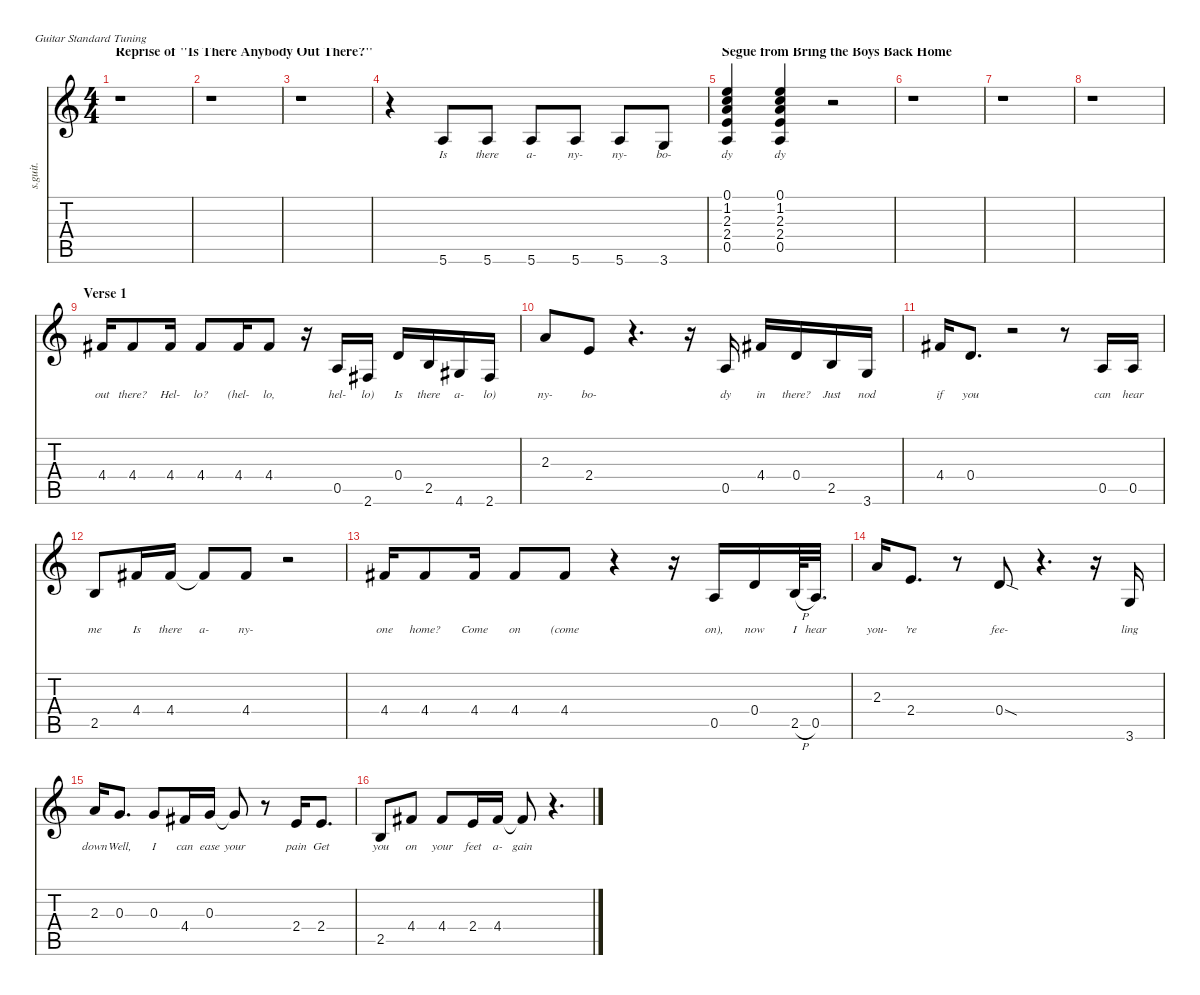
\defaultSystemsLayout 4
\hideDynamics
\bracketExtendMode nobrackets
\track ("Roger Waters - Vocals" "s.guit.") {instrument lead6voice}
\staff {score tabs}
\tuning (E4 B3 G3 D3 A2 E2)
\displaytranspose 12
\ts (4 4)
\beaming (8 2 2 2 2)
\section ("" "Reprise of \"Is There Anybody Out There?\"")
\tempo (128 hide)
\clef g2
\ks c
r.1{dy f instrument lead6voice} |
r.1 |
r.1 |
r.4 5.6.8{lyrics (0 "Is") lyrics (1 "") lyrics (2 "") lyrics (3 "") lyrics (4 "")} 5.6.8{lyrics (0 "there") lyrics (1 "") lyrics (2 "") lyrics (3 "") lyrics (4 "")} 5.6.8{lyrics (0 "a-") lyrics (1 "") lyrics (2 "") lyrics (3 "") lyrics (4 "")} 5.6.8{lyrics (0 "ny-") lyrics (1 "") lyrics (2 "") lyrics (3 "") lyrics (4 "")} 5.6.8{lyrics (0 "ny-") lyrics (1 "") lyrics (2 "") lyrics (3 "") lyrics (4 "")} 3.6.8{lyrics (0 "bo-") lyrics (1 "") lyrics (2 "") lyrics (3 "") lyrics (4 "")} |
\section ("" "Segue from Bring the Boys Back Home")
(0.1 1.2 2.3 2.4 0.5).4{lyrics (0 "dy") lyrics (1 "") lyrics (2 "") lyrics (3 "") lyrics (4 "")} (0.1 1.2 2.3 2.4 0.5).4{lyrics (0 "dy") lyrics (1 "") lyrics (2 "") lyrics (3 "") lyrics (4 "")} r.2 |
r.1 |
\tempo (64 hide)
r.1 |
r.1 |
\section ("" "Verse 1")
4.4{acc #}.16{lyrics (0 "out") lyrics (1 "") lyrics (2 "") lyrics (3 "") lyrics (4 "")} 4.4{acc #}.8{lyrics (0 "there?") lyrics (1 "") lyrics (2 "") lyrics (3 "") lyrics (4 "")} 4.4{acc #}.16{lyrics (0 "Hel-") lyrics (1 "") lyrics (2 "") lyrics (3 "") lyrics (4 "")} 4.4{acc #}.8{lyrics (0 "lo?") lyrics (1 "") lyrics (2 "") lyrics (3 "") lyrics (4 "")} 4.4{acc #}.16{lyrics (0 "(hel-") lyrics (1 "") lyrics (2 "") lyrics (3 "") lyrics (4 "")} 4.4{acc #}.8{lyrics (0 "lo,") lyrics (1 "") lyrics (2 "") lyrics (3 "") lyrics (4 "")} r.16 0.5.16{lyrics (0 "hel-") lyrics (1 "") lyrics (2 "") lyrics (3 "") lyrics (4 "")} 2.6{acc #}.16{lyrics (0 "lo)") lyrics (1 "") lyrics (2 "") lyrics (3 "") lyrics (4 "")} 0.4.16{lyrics (0 "Is") lyrics (1 "") lyrics (2 "") lyrics (3 "") lyrics (4 "")} 2.5.16{lyrics (0 "there") lyrics (1 "") lyrics (2 "") lyrics (3 "") lyrics (4 "")} 4.6{acc #}.16{lyrics (0 "a-") lyrics (1 "") lyrics (2 "") lyrics (3 "") lyrics (4 "")} 2.6{acc #}.16{lyrics (0 "lo)") lyrics (1 "") lyrics (2 "") lyrics (3 "") lyrics (4 "")} |
2.3.8{lyrics (0 "ny-") lyrics (1 "") lyrics (2 "") lyrics (3 "") lyrics (4 "")} 2.4.8{lyrics (0 "bo-") lyrics (1 "") lyrics (2 "") lyrics (3 "") lyrics (4 "")} r.4{d} r.16 0.5.16{lyrics (0 "dy") lyrics (1 "") lyrics (2 "") lyrics (3 "") lyrics (4 "")} 4.4{acc #}.16{lyrics (0 "in") lyrics (1 "") lyrics (2 "") lyrics (3 "") lyrics (4 "")} 0.4.16{lyrics (0 "there?") lyrics (1 "") lyrics (2 "") lyrics (3 "") lyrics (4 "")} 2.5.16{lyrics (0 "Just") lyrics (1 "") lyrics (2 "") lyrics (3 "") lyrics (4 "")} 3.6.16{lyrics (0 "nod") lyrics (1 "") lyrics (2 "") lyrics (3 "") lyrics (4 "")} |
4.4{acc #}.16{lyrics (0 "if") lyrics (1 "") lyrics (2 "") lyrics (3 "") lyrics (4 "")} 0.4.8{d lyrics (0 "you") lyrics (1 "") lyrics (2 "") lyrics (3 "") lyrics (4 "")} r.2 r.8 0.5.16{lyrics (0 "can") lyrics (1 "") lyrics (2 "") lyrics (3 "") lyrics (4 "")} 0.5.16{lyrics (0 "hear") lyrics (1 "") lyrics (2 "") lyrics (3 "") lyrics (4 "")} |
2.5.8{lyrics (0 "me") lyrics (1 "") lyrics (2 "") lyrics (3 "") lyrics (4 "")} 4.4{acc #}.16{lyrics (0 "Is") lyrics (1 "") lyrics (2 "") lyrics (3 "") lyrics (4 "")} 4.4{acc #}.16{lyrics (0 "there") lyrics (1 "") lyrics (2 "") lyrics (3 "") lyrics (4 "")} 4.4{t acc #}.8{lyrics (0 "a-") lyrics (1 "") lyrics (2 "") lyrics (3 "") lyrics (4 "")} 4.4{acc #}.8{lyrics (0 "ny-") lyrics (1 "") lyrics (2 "") lyrics (3 "") lyrics (4 "")} r.2 |
4.4{acc #}.16{lyrics (0 "one") lyrics (1 "") lyrics (2 "") lyrics (3 "") lyrics (4 "")} 4.4{acc #}.8{lyrics (0 "home?") lyrics (1 "") lyrics (2 "") lyrics (3 "") lyrics (4 "")} 4.4{acc #}.16{lyrics (0 "Come") lyrics (1 "") lyrics (2 "") lyrics (3 "") lyrics (4 "")} 4.4{acc #}.8{lyrics (0 "on") lyrics (1 "") lyrics (2 "") lyrics (3 "") lyrics (4 "")} 4.4{acc #}.8{lyrics (0 "(come") lyrics (1 "") lyrics (2 "") lyrics (3 "") lyrics (4 "")} r.4 r.16 0.5.16{lyrics (0 "on),") lyrics (1 "") lyrics (2 "") lyrics (3 "") lyrics (4 "")} 0.4.16{lyrics (0 "now") lyrics (1 "") lyrics (2 "") lyrics (3 "") lyrics (4 "")} 2.5{h}.64{lyrics (0 "I") lyrics (1 "") lyrics (2 "") lyrics (3 "") lyrics (4 "")} 0.5.32{d lyrics (0 "hear") lyrics (1 "") lyrics (2 "") lyrics (3 "") lyrics (4 "")} |
2.3.16{lyrics (0 "you-") lyrics (1 "") lyrics (2 "") lyrics (3 "") lyrics (4 "")} 2.4.8{d lyrics (0 "'re") lyrics (1 "") lyrics (2 "") lyrics (3 "") lyrics (4 "")} r.8 0.4{sod}.8{lyrics (0 "fee-") lyrics (1 "") lyrics (2 "") lyrics (3 "") lyrics (4 "")} r.4{d} r.16 3.6.16{lyrics (0 "ling") lyrics (1 "") lyrics (2 "") lyrics (3 "") lyrics (4 "")} |
2.3.16{lyrics (0 "down") lyrics (1 "") lyrics (2 "") lyrics (3 "") lyrics (4 "")} 0.3.8{d lyrics (0 "Well,") lyrics (1 "") lyrics (2 "") lyrics (3 "") lyrics (4 "")} 0.3.8{lyrics (0 "I") lyrics (1 "") lyrics (2 "") lyrics (3 "") lyrics (4 "")} 4.4{acc #}.16{lyrics (0 "can") lyrics (1 "") lyrics (2 "") lyrics (3 "") lyrics (4 "")} 0.3.16{lyrics (0 "ease") lyrics (1 "") lyrics (2 "") lyrics (3 "") lyrics (4 "")} 0.3{t}.8{lyrics (0 "your") lyrics (1 "") lyrics (2 "") lyrics (3 "") lyrics (4 "")} r.8 2.4.16{lyrics (0 "pain") lyrics (1 "") lyrics (2 "") lyrics (3 "") lyrics (4 "")} 2.4.8{d lyrics (0 "Get") lyrics (1 "") lyrics (2 "") lyrics (3 "") lyrics (4 "")} |
2.5.8{lyrics (0 "you") lyrics (1 "") lyrics (2 "") lyrics (3 "") lyrics (4 "")} 4.4{acc #}.8{lyrics (0 "on") lyrics (1 "") lyrics (2 "") lyrics (3 "") lyrics (4 "")} 4.4{acc #}.8{lyrics (0 "your") lyrics (1 "") lyrics (2 "") lyrics (3 "") lyrics (4 "")} 2.4.16{lyrics (0 "feet") lyrics (1 "") lyrics (2 "") lyrics (3 "") lyrics (4 "")} 4.4{acc #}.16{lyrics (0 "a-") lyrics (1 "") lyrics (2 "") lyrics (3 "") lyrics (4 "")} 4.4{t acc #}.8{lyrics (0 "gain") lyrics (1 "") lyrics (2 "") lyrics (3 "") lyrics (4 "")} r.4{d}
